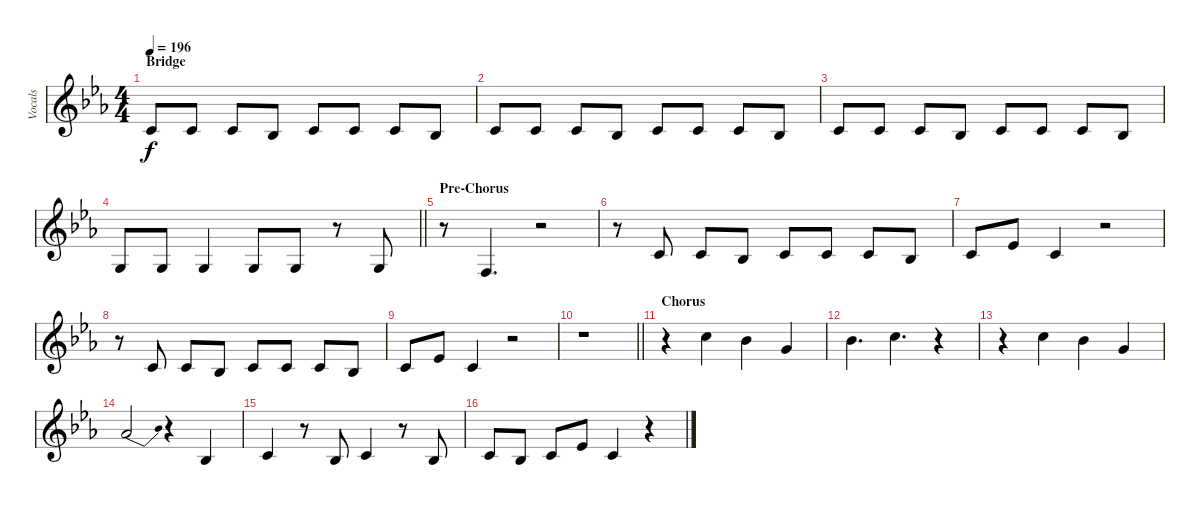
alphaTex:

\track ("Vocals" "Vocals") {instrument oboe}
\staff {score}
\tuning (E4 B3 G3 D3 A2 E2) {hide}
\ts (4 4)
\section ("" "Bridge")
\tempo 196
\clef g2
\ks eb
1.2.8{dy f} 1.2.8 1.2.8 3.3.8 1.2.8 1.2.8 1.2.8 3.3.8 |
1.2.8 1.2.8 1.2.8 3.3.8 1.2.8 1.2.8 1.2.8 3.3.8 |
1.2.8 1.2.8 1.2.8 3.3.8 1.2.8 1.2.8 1.2.8 3.3.8 |
\barLineRight lightlight
0.3.8 0.3.8 0.3.4 0.3.8 0.3.8 r.8 0.3.8 |
\section ("" "Pre-Chorus")
r.8 3.4.4{d} r.2 |
r.8 1.2.8 1.2.8 3.3.8 1.2.8 1.2.8 1.2.8 3.3.8 |
1.2.8 4.2.8 1.2.4 r.2 |
r.8 1.2.8 1.2.8 3.3.8 1.2.8 1.2.8 1.2.8 3.3.8 |
1.2.8 4.2.8 1.2.4 r.2 |
\barLineRight lightlight
r.1 |
\section ("" "Chorus")
r.4 8.1.4 6.1.4 3.1.4 |
6.1.4{d} 8.1.4{d} r.4 |
r.4 8.1.4 6.1.4 3.1.4 |
4.1{be (bend 0 0 60 4)}.2 r.4 3.3.4 |
1.2.4 r.8 3.3.8 1.2.4 r.8 3.3.8 |
1.2.8 3.3.8 1.2.8 4.2.8 1.2.4 r.4
